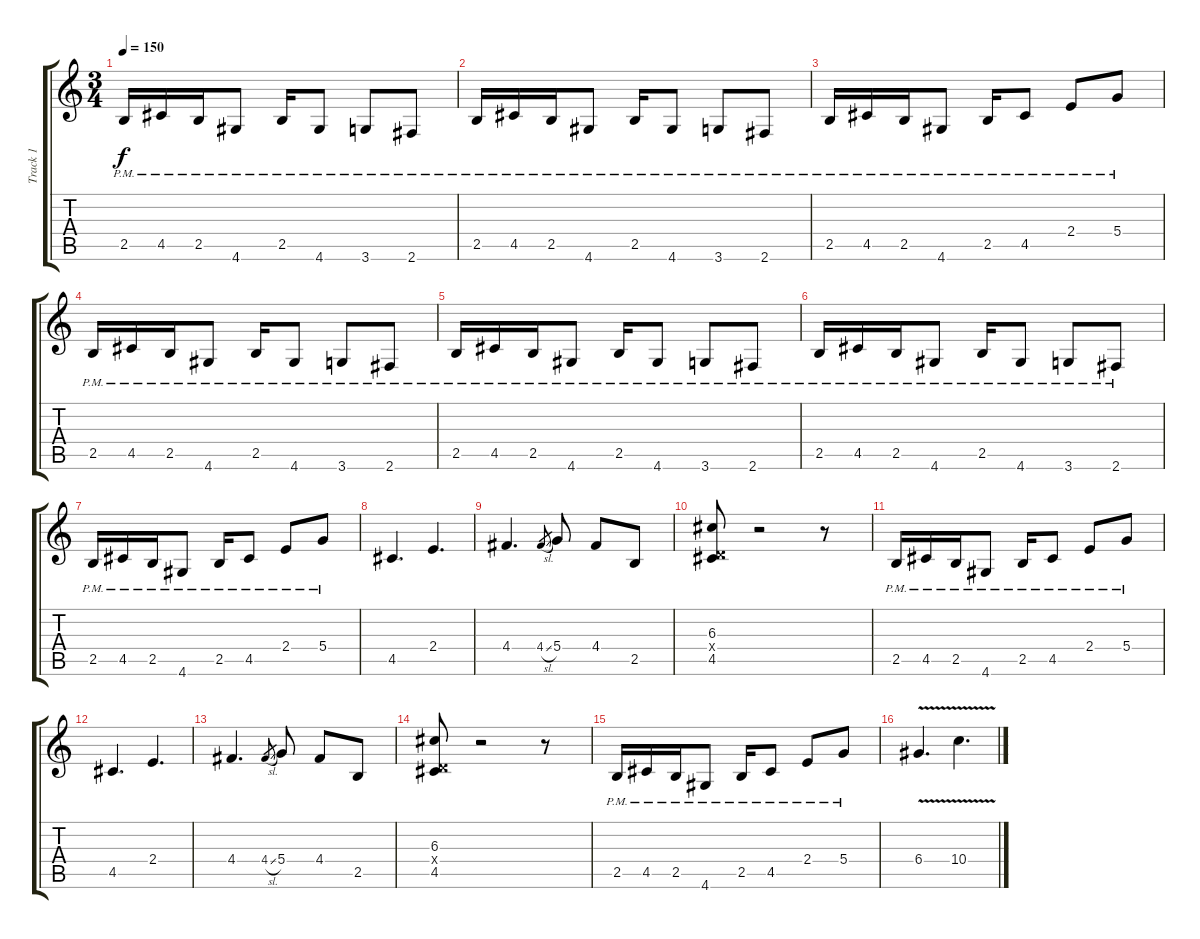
\track ("Track 1" "Track 1") {instrument electricguitarjazz}
\staff {score tabs}
\tuning (E4 B3 G3 D3 A2 E2) {hide}
\ts (3 4)
\tempo 150
\clef g2
\ks c
2.5{pm}.16{dy f} 4.5{pm}.16 2.5{pm}.16 4.6{pm}.8 2.5{pm}.16 4.6{pm}.8 3.6{pm}.8 2.6{pm}.8 |
2.5{pm}.16 4.5{pm}.16 2.5{pm}.16 4.6{pm}.8 2.5{pm}.16 4.6{pm}.8 3.6{pm}.8 2.6{pm}.8 |
2.5{pm}.16 4.5{pm}.16 2.5{pm}.16 4.6{pm}.8 2.5{pm}.16 4.5{pm}.8 2.4{pm}.8 5.4{pm}.8 |
2.5{pm}.16 4.5{pm}.16 2.5{pm}.16 4.6{pm}.8 2.5{pm}.16 4.6{pm}.8 3.6{pm}.8 2.6{pm}.8 |
2.5{pm}.16 4.5{pm}.16 2.5{pm}.16 4.6{pm}.8 2.5{pm}.16 4.6{pm}.8 3.6{pm}.8 2.6{pm}.8 |
2.5{pm}.16 4.5{pm}.16 2.5{pm}.16 4.6{pm}.8 2.5{pm}.16 4.6{pm}.8 3.6{pm}.8 2.6{pm}.8 |
2.5{pm}.16 4.5{pm}.16 2.5{pm}.16 4.6{pm}.8 2.5{pm}.16 4.5{pm}.8 2.4{pm}.8 5.4{pm}.8 |
4.5.4{d} 2.4.4{d} |
4.4.4{d} 4.4{sl}.8{gr} 5.4.8 4.4.8 2.5.8 |
(6.3 0.4{x} 4.5).8 r.2 r.8 |
2.5{pm}.16 4.5{pm}.16 2.5{pm}.16 4.6{pm}.8 2.5{pm}.16 4.5{pm}.8 2.4{pm}.8 5.4{pm}.8 |
4.5.4{d} 2.4.4{d} |
4.4.4{d} 4.4{sl}.8{gr} 5.4.8 4.4.8 2.5.8 |
(6.3 0.4{x} 4.5).8 r.2 r.8 |
2.5{pm}.16 4.5{pm}.16 2.5{pm}.16 4.6{pm}.8 2.5{pm}.16 4.5{pm}.8 2.4{pm}.8 5.4{pm}.8 |
6.4{v}.4{d volume 16} 10.4{v}.4{d}
